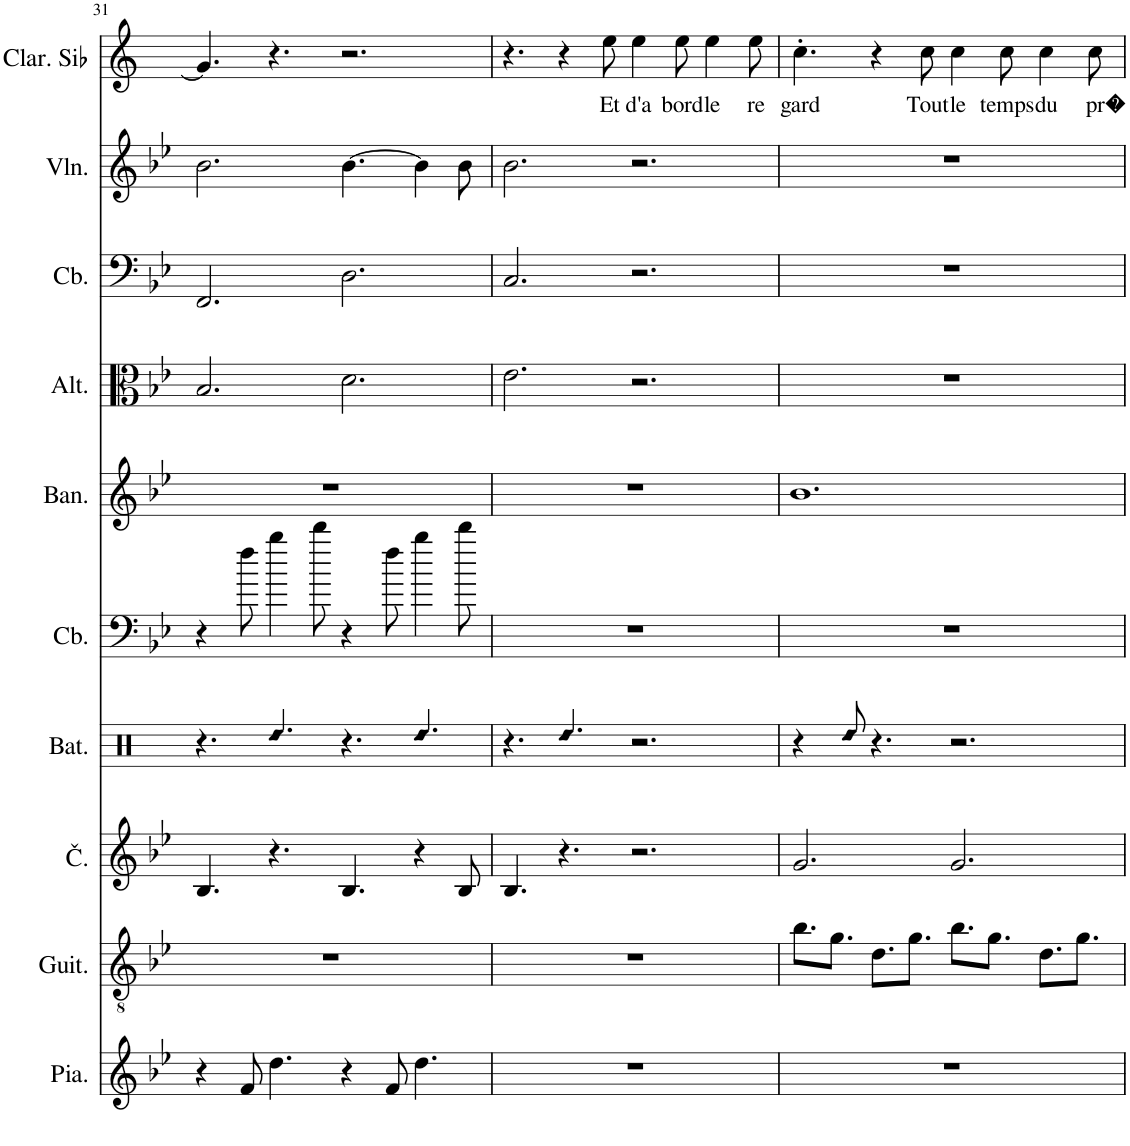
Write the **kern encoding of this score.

**kern	**kern	**kern	**kern	**kern	**kern	**kern	**kern	**kern	**kern	**text
*part10	*part9	*part8	*part7	*part6	*part5	*part4	*part3	*part2	*part1	*part1
*staff10	*staff9	*staff8	*staff7	*staff6	*staff5	*staff4	*staff3	*staff2	*staff1	*staff1
*I"Piano	*I"Guitare classique, Guitare	*I"Čelo, Basse ac�	*I"Batterie, Percu	*I"Contrebasse, Basse ac.	*I"Bandonéon, Synth�	*I"Alto, Viole	*I"Contrebasse, Basse	*I"Violon, Violon	*I"Clarinette en Sib	*
*I'Pia.	*I'Guit.	*	*I'Bat.	*I'Cb.	*I'Ban.	*I'Alt.	*I'Cb.	*I'Vln.	*I'Clar. Sib	*
!!LO:PB:g=z
*clefG2	*clefGv2	*clefG2	*clefX	*clefF4	*clefG2	*clefC3	*clefF4	*clefG2	*clefG2	*
*	*	*Trd14c24	*	*Trd7c12	*	*	*Trd7c12	*	*Trd1c2	*
*k[b-e-]	*k[b-e-]	*k[b-e-]	*k[]	*k[b-e-]	*k[b-e-]	*k[b-e-]	*k[b-e-]	*k[b-e-]	*k[]	*
*M12/8	*M12/8	*M12/8	*M12/8	*M12/8	*M12/8	*M12/8	*M12/8	*M12/8	*M12/8	*
=31	=31	=31	=31	=31	=31	=31	=31	=31	=31	=31
4r	1.r	4.B-/	4.r	4r	1.r	2.B-/	2.FF/	2.b-\	4.g/]	.
8f/	.	.	.	8ff\	.	.	.	.	.	.
!	!	!	!LO:N:head=diamond	!	!	!	!	!	!	!
4.dd\	.	4.r	4.Rdd/	4bb-\	.	.	.	.	4.r	.
.	.	.	.	8ddd\	.	.	.	.	.	.
4r	.	4.B-/	4.r	4r	.	2.d\	2.D\	[4.b-\	2.r	.
8f/	.	.	.	8ff\	.	.	.	.	.	.
!	!	!	!LO:N:head=diamond	!	!	!	!	!	!	!
4.dd\	.	4r	4.Rdd/	4bb-\	.	.	.	4b-\]	.	.
.	.	8B-/	.	8ddd\	.	.	.	8b-\	.	.
=32	=32	=32	=32	=32	=32	=32	=32	=32	=32	=32
1.r	1.r	4.B-/	4.r	1.r	1.r	2.e-\	2.C/	2.b-\	4.r	.
!	!	!	!LO:N:head=diamond	!	!	!	!	!	!	!
.	.	4.r	4.Rdd/	.	.	.	.	.	4r	.
!	!	!	!	!	!	!	!	!	!	!LO:LY:b
.	.	.	.	.	.	.	.	.	8ee\	Et
!	!	!	!	!	!	!	!	!	!	!LO:LY:b
.	.	2.r	2.r	.	.	2.r	2.r	2.r	4ee\	d'a
!	!	!	!	!	!	!	!	!	!	!LO:LY:b
.	.	.	.	.	.	.	.	.	8ee\	bord
!	!	!	!	!	!	!	!	!	!	!LO:LY:b
.	.	.	.	.	.	.	.	.	4ee\	le
!	!	!	!	!	!	!	!	!	!	!LO:LY:b
.	.	.	.	.	.	.	.	.	8ee\	re
=33	=33	=33	=33	=33	=33	=33	=33	=33	=33	=33
!	!	!	!	!	!	!	!	!	!	!LO:LY:b
1.r	8.b-\L	2.g/	4r	1.r	1.b-	1.r	1.r	1.r	4.cc'\	gard
.	8.g\J	.	.	.	.	.	.	.	.	.
!	!	!	!LO:N:head=diamond	!	!	!	!	!	!	!
.	.	.	8Rdd/	.	.	.	.	.	.	.
.	8.d\L	.	4.r	.	.	.	.	.	4r	.
.	8.g\J	.	.	.	.	.	.	.	.	.
!	!	!	!	!	!	!	!	!	!	!LO:LY:b
.	.	.	.	.	.	.	.	.	8cc\	Tout
!	!	!	!	!	!	!	!	!	!	!LO:LY:b
.	8.b-\L	2.g/	2.r	.	.	.	.	.	4cc\	le
.	8.g\J	.	.	.	.	.	.	.	.	.
!	!	!	!	!	!	!	!	!	!	!LO:LY:b
.	.	.	.	.	.	.	.	.	8cc\	temps
!	!	!	!	!	!	!	!	!	!	!LO:LY:b
.	8.d\L	.	.	.	.	.	.	.	4cc\	du
.	8.g\J	.	.	.	.	.	.	.	.	.
!	!	!	!	!	!	!	!	!	!	!LO:LY:b
.	.	.	.	.	.	.	.	.	8cc\	pr�
=	=	=	=	=	=	=	=	=	=	=
*-	*-	*-	*-	*-	*-	*-	*-	*-	*-	*-
